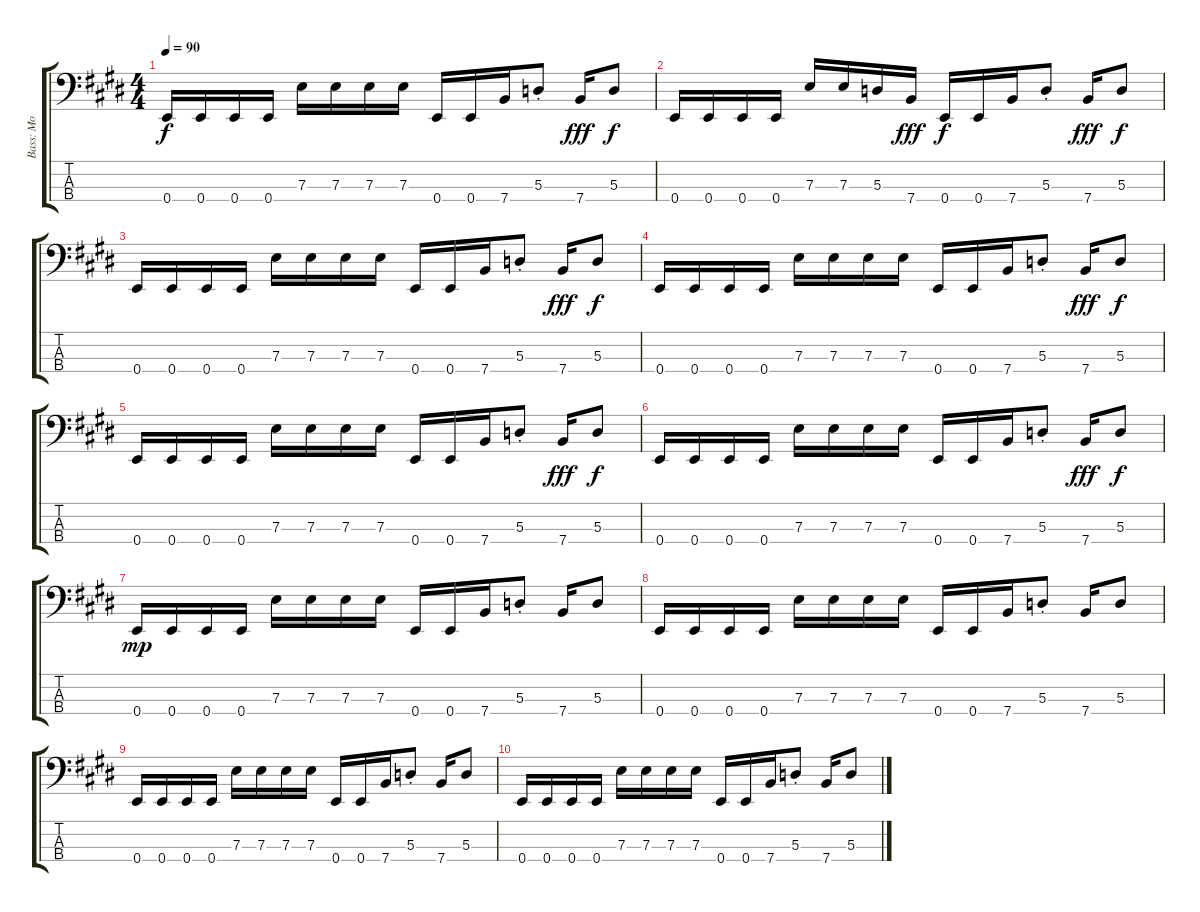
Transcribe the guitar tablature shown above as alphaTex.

\track ("Bass: Mo" "Bass: Mo") {instrument electricbassfinger}
\staff {score tabs}
\tuning (G2 D2 A1 E1) {hide}
\ts (4 4)
\tempo 90
\clef f4
\ks e
0.4.16{dy f} 0.4.16 0.4.16 0.4.16 7.3.16 7.3.16 7.3.16 7.3.16 0.4.16 0.4.16 7.4.16 5.3{st}.8 7.4.16{dy fff} 5.3.8{dy f} |
0.4.16 0.4.16 0.4.16 0.4.16 7.3.16 7.3.16 5.3.16 7.4.16{dy fff} 0.4.16{dy f} 0.4.16 7.4.16 5.3{st}.8 7.4.16{dy fff} 5.3.8{dy f} |
0.4.16 0.4.16 0.4.16 0.4.16 7.3.16 7.3.16 7.3.16 7.3.16 0.4.16 0.4.16 7.4.16 5.3{st}.8 7.4.16{dy fff} 5.3.8{dy f} |
0.4.16 0.4.16 0.4.16 0.4.16 7.3.16 7.3.16 7.3.16 7.3.16 0.4.16 0.4.16 7.4.16 5.3{st}.8 7.4.16{dy fff} 5.3.8{dy f} |
0.4.16 0.4.16 0.4.16 0.4.16 7.3.16 7.3.16 7.3.16 7.3.16 0.4.16 0.4.16 7.4.16 5.3{st}.8 7.4.16{dy fff} 5.3.8{dy f} |
0.4.16 0.4.16 0.4.16 0.4.16 7.3.16 7.3.16 7.3.16 7.3.16 0.4.16 0.4.16 7.4.16 5.3{st}.8 7.4.16{dy fff} 5.3.8{dy f} |
0.4.16{dy mp} 0.4.16 0.4.16 0.4.16 7.3.16 7.3.16 7.3.16 7.3.16 0.4.16 0.4.16 7.4.16 5.3{st}.8 7.4.16 5.3.8 |
0.4.16 0.4.16 0.4.16 0.4.16 7.3.16 7.3.16 7.3.16 7.3.16 0.4.16 0.4.16 7.4.16 5.3{st}.8 7.4.16 5.3.8 |
0.4.16 0.4.16 0.4.16 0.4.16 7.3.16 7.3.16 7.3.16 7.3.16 0.4.16 0.4.16 7.4.16 5.3{st}.8 7.4.16 5.3.8 |
0.4.16 0.4.16 0.4.16 0.4.16 7.3.16 7.3.16 7.3.16 7.3.16 0.4.16 0.4.16 7.4.16 5.3{st}.8 7.4.16 5.3.8
